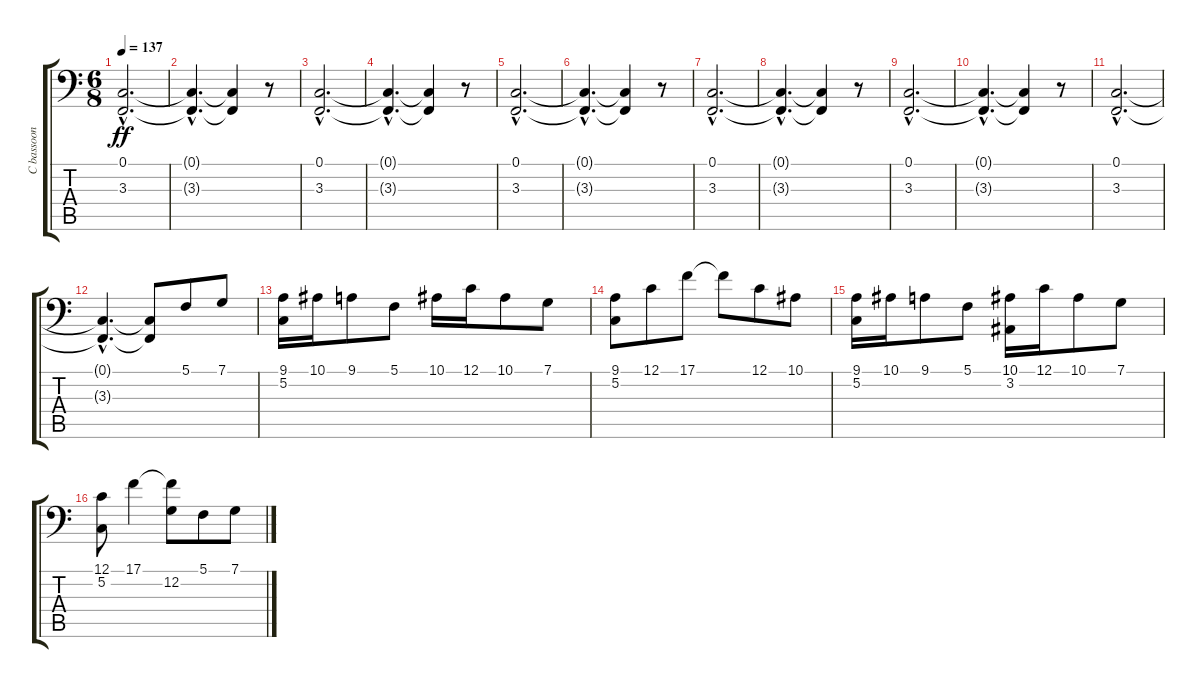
\track ("C bassoon" "C bassoon") {instrument bassoon}
\staff {score tabs}
\tuning (C3 G2 D2 A1 E1 B0) {hide}
\ts (6 8)
\tempo 137
\clef f4
\ks c
(0.1{hac} 3.3{hac}).2{d dy ff instrument bassoon} |
(0.1{hac t} 3.3{hac t}).4{d} (0.1{t} 3.3{t}).4 r.8 |
(0.1{hac} 3.3{hac}).2{d} |
(0.1{hac t} 3.3{hac t}).4{d} (0.1{t} 3.3{t}).4 r.8 |
(0.1{hac} 3.3{hac}).2{d} |
(0.1{hac t} 3.3{hac t}).4{d} (0.1{t} 3.3{t}).4 r.8 |
(0.1{hac} 3.3{hac}).2{d} |
(0.1{hac t} 3.3{hac t}).4{d} (0.1{t} 3.3{t}).4 r.8 |
(0.1{hac} 3.3{hac}).2{d} |
(0.1{hac t} 3.3{hac t}).4{d} (0.1{t} 3.3{t}).4 r.8 |
(0.1{hac} 3.3{hac}).2{d} |
(0.1{hac t} 3.3{hac t}).4{d} (0.1{t} 3.3{t}).8 5.1.8 7.1.8 |
(9.1 5.2).16 10.1.16 9.1.8 5.1.8 10.1.16 12.1.16 10.1.8 7.1.8 |
(9.1 5.2).8 12.1.8 17.1.8 17.1{t}.8 12.1.8 10.1.8 |
(9.1 5.2).16 10.1.16 9.1.8 5.1.8 (10.1 3.2).16 12.1.16 10.1.8 7.1.8 |
(12.1 5.2).8 17.1.4 (17.1{t} 12.2).8 5.1.8 7.1.8
